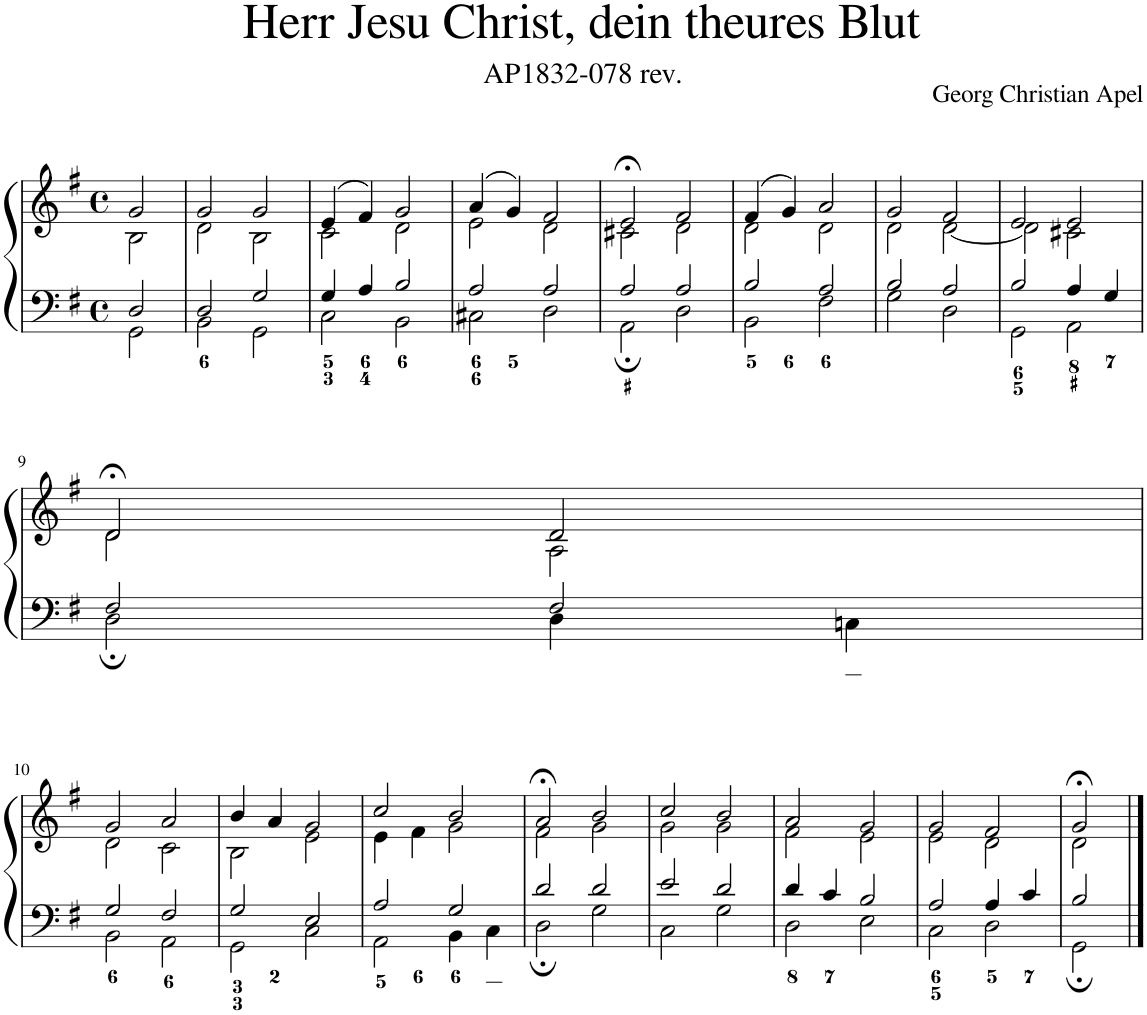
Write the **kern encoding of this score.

**kern	**kern
*part1	*part1
*staff2	*staff1
*I"Piano	*
*I'Pno.	*
*clefF4	*clefG2
*k[f#]	*k[f#]
*M4/4	*M4/4
*met(c)	*met(c)
=1	=1
*^	*^
2D/	2GG\	2g/	2B\
=2	=2	=2	=2
2D/	2BB\	2g/	2d\
2G/	2GG\	2g/	2B\
=3	=3	=3	=3
4G/	2C\	(4e/	2c\
4A/	.	4f#/)	.
2B/	2BB\	2g/	2d\
=4	=4	=4	=4
2A/	2C#X\	(4a/	2e\
.	.	4g/)	.
2A/	2D\	2f#/	2d\
=5	=5	=5	=5
2A/	2AA;\	2e;</	2c#X\
2A/	2D\	2f#/	2d\
=6	=6	=6	=6
2B/	2BB\	(4f#/	2d\
.	.	4g/)	.
2A/	2F#\	2a/	2d\
=7	=7	=7	=7
2B/	2G\	2g/	2d\
2A/	2D\	2f#/	[2d\
=8	=8	=8	=8
2B/	2GG\	2e/	2d\]
4A/	2AA\	2e/	2c#X\
4G/	.	.	.
!!LO:LB:g=z	!!
=9	=9	=9	=9
2F#/	2D;\	2d;</	2d\
2F#/	4D\	2d/	2A\
.	4Cn\	.	.
!!LO:LB:g=z	!!
=10	=10	=10	=10
2G/	2BB\	2g/	2d\
2F#/	2AA\	2a/	2c\
=11	=11	=11	=11
2G/	2GG\	4b/	2B\
.	.	4a/	.
2E/	2C\	2g/	2e\
=12	=12	=12	=12
2A/	2AA\	2cc/	4e\
.	.	.	4f#\
2G/	4BB\	2b/	2g\
.	4C\	.	.
=13	=13	=13	=13
2d/	2D;\	2a;</	2f#\
2d/	2G\	2b/	2g\
=14	=14	=14	=14
2e/	2C\	2cc/	2g\
2d/	2G\	2b/	2g\
=15	=15	=15	=15
4d/	2D\	2a/	2f#\
4c/	.	.	.
2B/	2E\	2g/	2e\
=16	=16	=16	=16
2A/	2C\	2g/	2e\
4A/	2D\	2f#/	2d\
4c/	.	.	.
=17	=17	=17	=17
2B/	2GG;\	2g;</	2d\
*v	*v	*	*
*	*v	*v
==	==
*-	*-
